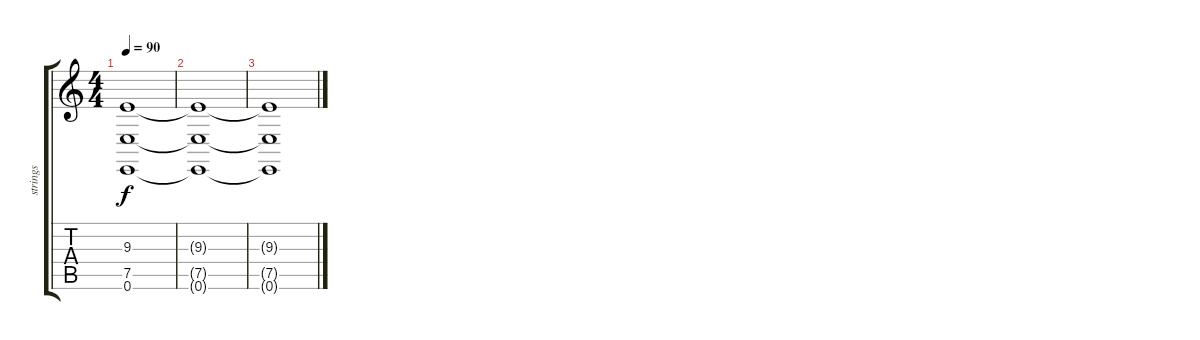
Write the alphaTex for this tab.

\track ("strings" "strings") {instrument stringensemble1}
\staff {score tabs}
\tuning (E4 B3 G3 D3 A2 E2) {hide}
\ts (4 4)
\tempo 90
\clef g2
\ks c
(9.3{t} 7.5{t} 0.6{t}).1{dy f} |
(9.3{t} 7.5{t} 0.6{t}).1 |
(9.3{t} 7.5{t} 0.6{t}).1
